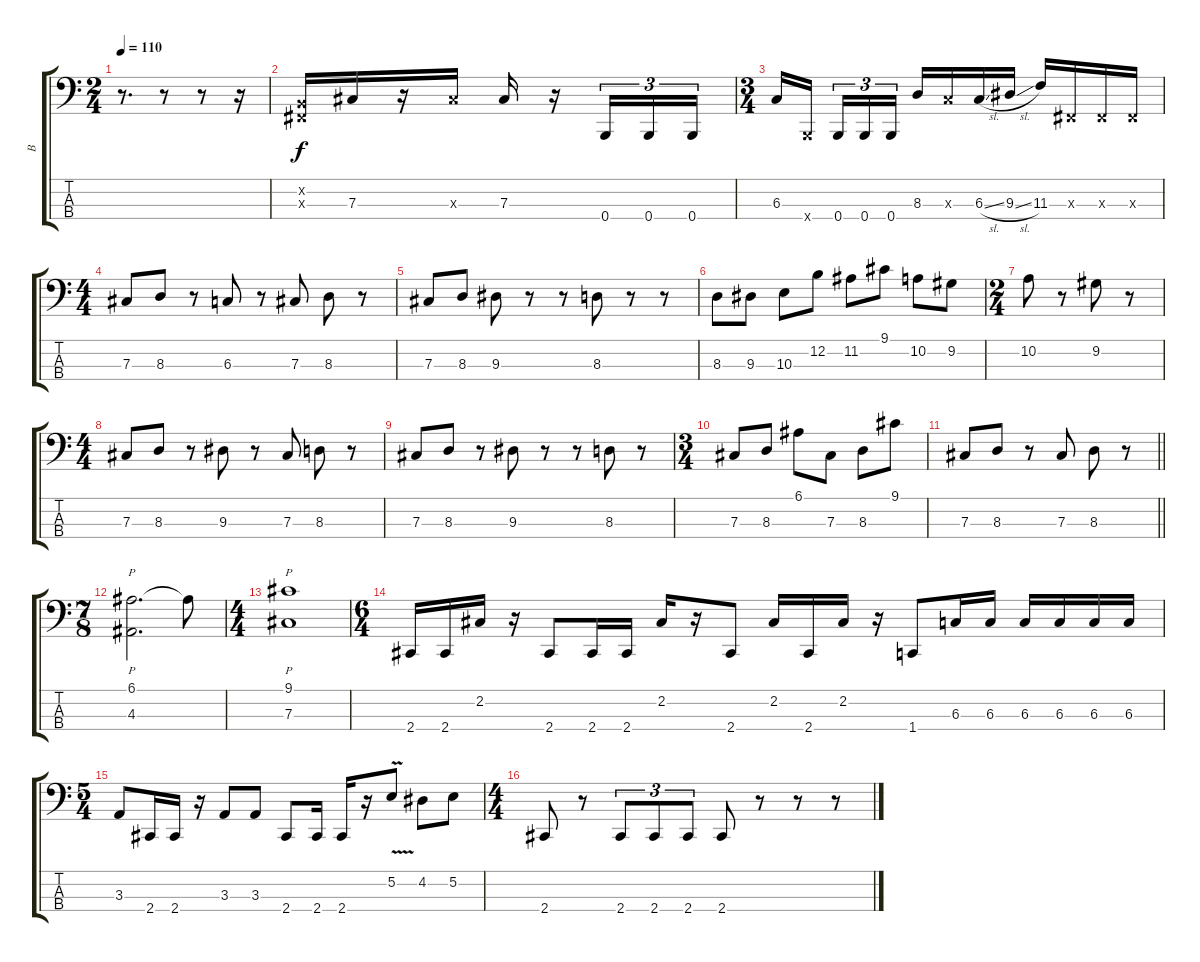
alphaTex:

\track ("B" "B") {instrument slapbass1}
\staff {score tabs}
\tuning (E2 B1 Gb1 B0) {hide}
\ts (2 4)
\tempo 110
\clef f4
\ks c
r.8{d dy f} r.8 r.8 r.16 |
(0.2{x} 0.3{x}).16 7.3.16 r.16 7.3{x}.16 7.3.16 r.16 0.4.16{tu (3 2)} 0.4.16{tu (3 2)} 0.4.16{tu (3 2)} |
\ts (3 4)
6.3.16 0.4{x}.16{beam splitsecondary} 0.4.16{tu (3 2)} 0.4.16{tu (3 2)} 0.4.16{tu (3 2)} 8.3.16 6.3{x}.16 6.3{sl}.16 9.3{sl}.16 11.3.16 0.3{x}.16 0.3{x}.16 0.3{x}.16 |
\ts (4 4)
7.3.8 8.3.8 r.8 6.3.8 r.8 7.3.8 8.3.8 r.8 |
7.3.8 8.3.8 9.3.8 r.8 r.8 8.3.8 r.8 r.8 |
8.3.8 9.3.8 10.3.8 12.2.8 11.2.8 9.1.8 10.2.8 9.2.8 |
\ts (2 4)
10.2.8 r.8 9.2.8 r.8 |
\ts (4 4)
7.3.8 8.3.8 r.8 9.3.8 r.8 7.3.8 8.3.8 r.8 |
7.3.8 8.3.8 r.8 9.3.8 r.8 r.8 8.3.8 r.8 |
\ts (3 4)
7.3.8 8.3.8 6.1.8 7.3.8 8.3.8 9.1.8 |
\barLineRight lightlight
7.3.8 8.3.8 r.8 7.3.8 8.3.8 r.8 |
\ts (7 8)
(6.1 4.3).2{p d} 6.1{t}.8 |
\ts (4 4)
(9.1 7.3).1{p} |
\ts (6 4)
2.4.16 2.4.16 2.2.16 r.16 2.4.8 2.4.16 2.4.16 2.2.16 r.16 2.4.8 2.2.16 2.4.16 2.2.16 r.16 1.4.8 6.3.16 6.3.16 6.3.16 6.3.16 6.3.16 6.3.16 |
\ts (5 4)
3.3.8 2.4.16 2.4.16 r.16 3.3.8 3.3.8 2.4.8 2.4.16 2.4.16 r.16 5.2{v}.8 4.2.8 5.2.8 |
\ts (4 4)
2.4.8 r.8 2.4.8{tu (3 2)} 2.4.8{tu (3 2)} 2.4.8{tu (3 2)} 2.4.8 r.8 r.8 r.8
